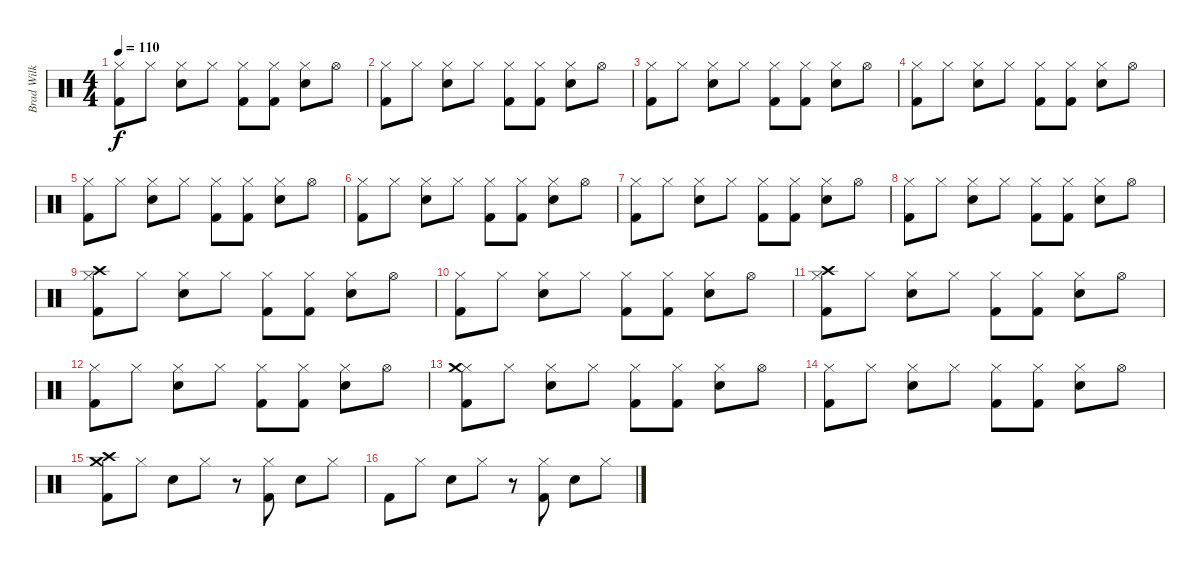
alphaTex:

\track ("Brad Wilk" "Brad Wilk") {instrument percussion}
\staff {score}
\articulation defaults
\ts (4 4)
\tempo 110
\clef neutral
\ks c
("Hi-Hat (closed)" "Kick (hit) 2").8{dy f} "Hi-Hat (closed)".8 ("Hi-Hat (closed)" "Snare (hit) 2").8 "Hi-Hat (closed)".8 ("Hi-Hat (closed)" "Kick (hit) 2").8 ("Hi-Hat (closed)" "Kick (hit) 2").8 ("Hi-Hat (closed)" "Snare (hit) 2").8 "Hi-Hat (open)".8 |
("Hi-Hat (closed)" "Kick (hit) 2").8 "Hi-Hat (closed)".8 ("Hi-Hat (closed)" "Snare (hit) 2").8 "Hi-Hat (closed)".8 ("Hi-Hat (closed)" "Kick (hit) 2").8 ("Hi-Hat (closed)" "Kick (hit) 2").8 ("Hi-Hat (closed)" "Snare (hit) 2").8 "Hi-Hat (open)".8 |
("Hi-Hat (closed)" "Kick (hit) 2").8 "Hi-Hat (closed)".8 ("Hi-Hat (closed)" "Snare (hit) 2").8 "Hi-Hat (closed)".8 ("Hi-Hat (closed)" "Kick (hit) 2").8 ("Hi-Hat (closed)" "Kick (hit) 2").8 ("Hi-Hat (closed)" "Snare (hit) 2").8 "Hi-Hat (open)".8 |
("Hi-Hat (closed)" "Kick (hit) 2").8 "Hi-Hat (closed)".8 ("Hi-Hat (closed)" "Snare (hit) 2").8 "Hi-Hat (closed)".8 ("Hi-Hat (closed)" "Kick (hit) 2").8 ("Hi-Hat (closed)" "Kick (hit) 2").8 ("Hi-Hat (closed)" "Snare (hit) 2").8 "Hi-Hat (open)".8 |
("Hi-Hat (closed)" "Kick (hit) 2").8 "Hi-Hat (closed)".8 ("Hi-Hat (closed)" "Snare (hit) 2").8 "Hi-Hat (closed)".8 ("Hi-Hat (closed)" "Kick (hit) 2").8 ("Hi-Hat (closed)" "Kick (hit) 2").8 ("Hi-Hat (closed)" "Snare (hit) 2").8 "Hi-Hat (open)".8 |
("Hi-Hat (closed)" "Kick (hit) 2").8 "Hi-Hat (closed)".8 ("Hi-Hat (closed)" "Snare (hit) 2").8 "Hi-Hat (closed)".8 ("Hi-Hat (closed)" "Kick (hit) 2").8 ("Hi-Hat (closed)" "Kick (hit) 2").8 ("Hi-Hat (closed)" "Snare (hit) 2").8 "Hi-Hat (open)".8 |
("Hi-Hat (closed)" "Kick (hit) 2").8 "Hi-Hat (closed)".8 ("Hi-Hat (closed)" "Snare (hit) 2").8 "Hi-Hat (closed)".8 ("Hi-Hat (closed)" "Kick (hit) 2").8 ("Hi-Hat (closed)" "Kick (hit) 2").8 ("Hi-Hat (closed)" "Snare (hit) 2").8 "Hi-Hat (open)".8 |
("Hi-Hat (closed)" "Kick (hit) 2").8 "Hi-Hat (closed)".8 ("Hi-Hat (closed)" "Snare (hit) 2").8 "Hi-Hat (closed)".8 ("Hi-Hat (closed)" "Kick (hit) 2").8 ("Hi-Hat (closed)" "Kick (hit) 2").8 ("Hi-Hat (closed)" "Snare (hit) 2").8 "Hi-Hat (open)".8 |
("Hi-Hat (closed)" "Crash high (hit)" "Kick (hit) 2").8 "Hi-Hat (closed)".8 ("Hi-Hat (closed)" "Snare (hit) 2").8 "Hi-Hat (closed)".8 ("Hi-Hat (closed)" "Kick (hit) 2").8 ("Hi-Hat (closed)" "Kick (hit) 2").8 ("Hi-Hat (closed)" "Snare (hit) 2").8 "Hi-Hat (open)".8 |
("Hi-Hat (closed)" "Kick (hit) 2").8 "Hi-Hat (closed)".8 ("Hi-Hat (closed)" "Snare (hit) 2").8 "Hi-Hat (closed)".8 ("Hi-Hat (closed)" "Kick (hit) 2").8 ("Hi-Hat (closed)" "Kick (hit) 2").8 ("Hi-Hat (closed)" "Snare (hit) 2").8 "Hi-Hat (open)".8 |
("Hi-Hat (closed)" "Crash high (hit)" "Kick (hit) 2").8 "Hi-Hat (closed)".8 ("Hi-Hat (closed)" "Snare (hit) 2").8 "Hi-Hat (closed)".8 ("Hi-Hat (closed)" "Kick (hit) 2").8 ("Hi-Hat (closed)" "Kick (hit) 2").8 ("Hi-Hat (closed)" "Snare (hit) 2").8 "Hi-Hat (open)".8 |
("Hi-Hat (closed)" "Kick (hit) 2").8 "Hi-Hat (closed)".8 ("Hi-Hat (closed)" "Snare (hit) 2").8 "Hi-Hat (closed)".8 ("Hi-Hat (closed)" "Kick (hit) 2").8 ("Hi-Hat (closed)" "Kick (hit) 2").8 ("Hi-Hat (closed)" "Snare (hit) 2").8 "Hi-Hat (open)".8 |
("Hi-Hat (closed)" "Crash medium (hit)" "Kick (hit) 2").8 "Hi-Hat (closed)".8 ("Hi-Hat (closed)" "Snare (hit) 2").8 "Hi-Hat (closed)".8 ("Hi-Hat (closed)" "Kick (hit) 2").8 ("Hi-Hat (closed)" "Kick (hit) 2").8 ("Hi-Hat (closed)" "Snare (hit) 2").8 "Hi-Hat (open)".8 |
("Hi-Hat (closed)" "Kick (hit) 2").8 "Hi-Hat (closed)".8 ("Hi-Hat (closed)" "Snare (hit) 2").8 "Hi-Hat (closed)".8 ("Hi-Hat (closed)" "Kick (hit) 2").8 ("Hi-Hat (closed)" "Kick (hit) 2").8 ("Hi-Hat (closed)" "Snare (hit) 2").8 "Hi-Hat (open)".8 |
("Crash medium (hit)" "Crash high (hit)" "Kick (hit) 2").8 "Hi-Hat (closed)".8 "Snare (hit) 2".8 "Hi-Hat (closed)".8 r.8 ("Hi-Hat (closed)" "Kick (hit) 2").8 "Snare (hit) 2".8 "Hi-Hat (closed)".8 |
"Kick (hit) 2".8 "Hi-Hat (closed)".8 "Snare (hit) 2".8 "Hi-Hat (closed)".8 r.8 ("Hi-Hat (closed)" "Kick (hit) 2").8 "Snare (hit) 2".8 "Hi-Hat (closed)".8
